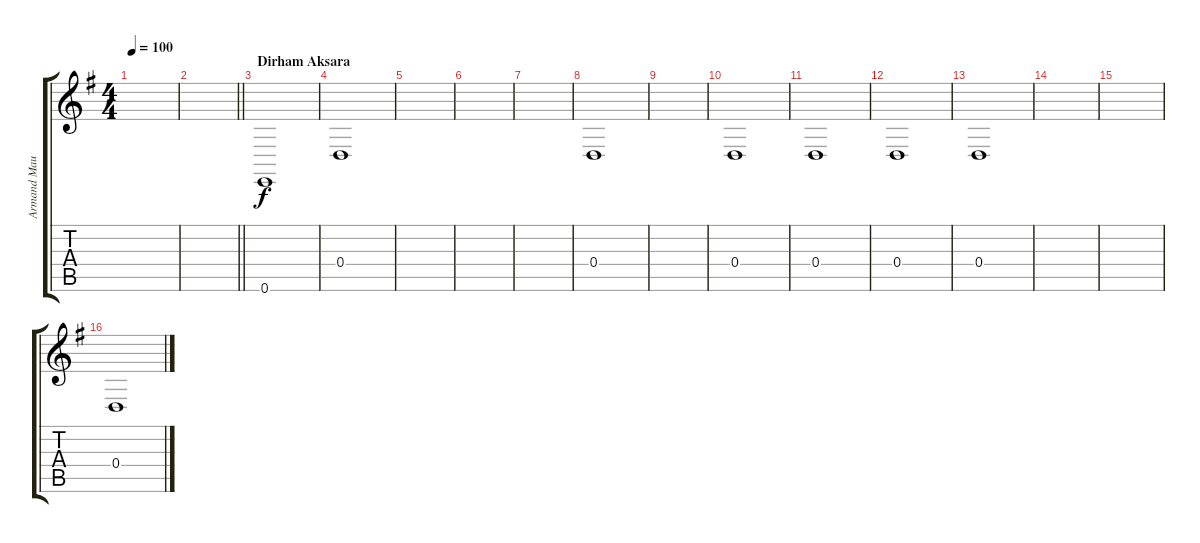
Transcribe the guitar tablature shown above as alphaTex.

\track ("Armand Maulana" "Armand Mau") {instrument cello}
\staff {score tabs}
\tuning (E4 B3 G3 D3 A2 E2) {hide}
\ts (4 4)
\tempo 100
\clef g2
\ks g
|
\barLineRight lightlight
|
\section ("" "Dirham Aksara")
0.6.1{volume 0} |
0.4.1 |
|
|
|
0.4.1 |
|
0.4.1 |
0.4.1 |
0.4.1 |
0.4.1 |
|
|
0.4.1
